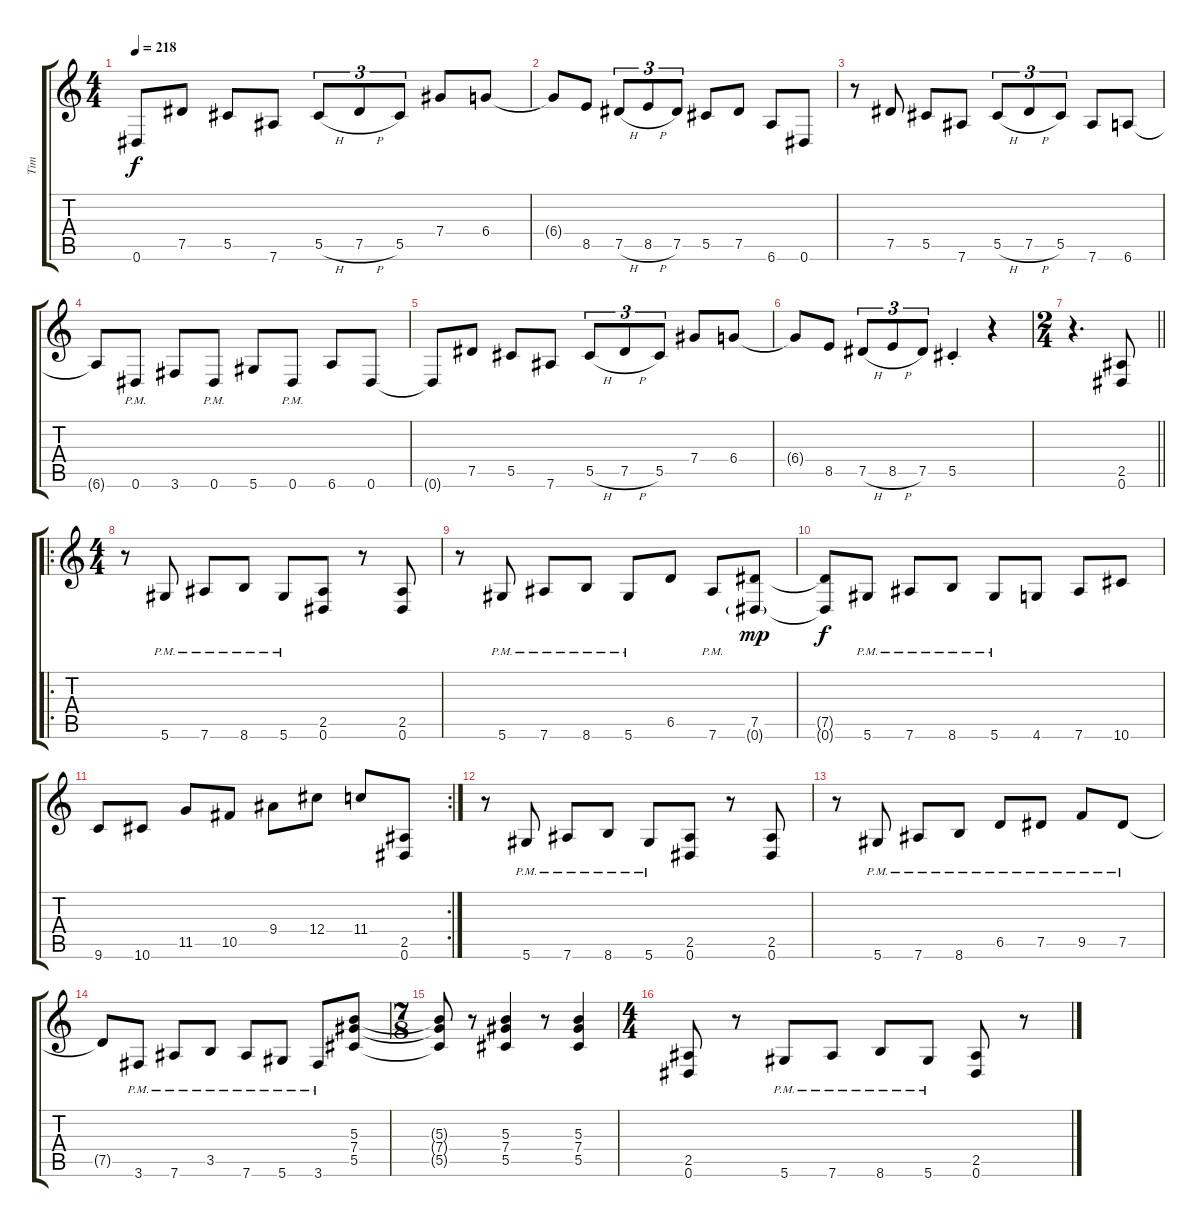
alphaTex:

\track ("Tim" "Tim") {instrument overdrivenguitar}
\staff {score tabs}
\tuning (Eb4 Bb3 Gb3 Db3 Ab2 Eb2) {hide}
\ts (4 4)
\tempo 218
\clef g2
\ks c
0.6{t}.8{dy f} 7.5.8 5.5.8 7.6.8 5.5{h}.8{tu (3 2)} 7.5{h}.8{tu (3 2)} 5.5.8{tu (3 2)} 7.4.8 6.4.8 |
6.4{t}.8 8.5.8 7.5{h}.8{tu (3 2)} 8.5{h}.8{tu (3 2)} 7.5.8{tu (3 2)} 5.5.8 7.5.8 6.6.8 0.6.8 |
r.8 7.5.8 5.5.8 7.6.8 5.5{h}.8{tu (3 2)} 7.5{h}.8{tu (3 2)} 5.5.8{tu (3 2)} 7.6.8 6.6.8 |
6.6{t}.8 0.6{pm}.8 3.6.8 0.6{pm}.8 5.6.8 0.6{pm}.8 6.6.8 0.6.8 |
0.6{t}.8 7.5.8 5.5.8 7.6.8 5.5{h}.8{tu (3 2)} 7.5{h}.8{tu (3 2)} 5.5.8{tu (3 2)} 7.4.8 6.4.8 |
6.4{t}.8 8.5.8 7.5{h}.8{tu (3 2)} 8.5{h}.8{tu (3 2)} 7.5.8{tu (3 2)} 5.5{st}.4 r.4 |
\ts (2 4)
\barLineRight lightlight
r.4{d} (2.5 0.6).8 |
\ro
\ts (4 4)
r.8 5.6{pm}.8 7.6{pm}.8 8.6{pm}.8 5.6{pm}.8 (2.5 0.6).8 r.8 (2.5 0.6).8 |
r.8 5.6{pm}.8 7.6{pm}.8 8.6{pm}.8 5.6{pm}.8 6.5.8 7.6{pm}.8 (7.5 0.6{g}).8{dy mp} |
(7.5{t} 0.6{t}).8{dy f} 5.6{pm}.8 7.6{pm}.8 8.6{pm}.8 5.6{pm}.8 4.6.8 7.6.8 10.6.8 |
\rc 2
9.6.8 10.6.8 11.5.8 10.5.8 9.4.8 12.4.8 11.4.8 (2.5 0.6).8 |
r.8 5.6{pm}.8 7.6{pm}.8 8.6{pm}.8 5.6{pm}.8 (2.5 0.6).8 r.8 (2.5 0.6).8 |
r.8 5.6{pm}.8 7.6{pm}.8 8.6{pm}.8 6.5{pm}.8 7.5{pm}.8 9.5{pm}.8 7.5{pm}.8 |
7.5{t}.8 3.6{pm}.8 7.6{pm}.8 3.5{pm}.8 7.6{pm}.8 5.6{pm}.8 3.6{pm}.8 (5.3 7.4 5.5).8 |
\ts (7 8)
(5.3{t} 7.4{t} 5.5{t}).8 r.8 (5.3 7.4 5.5).4 r.8 (5.3 7.4 5.5).4 |
\ts (4 4)
(2.5 0.6).8 r.8 5.6{pm}.8 7.6{pm}.8 8.6{pm}.8 5.6{pm}.8 (2.5 0.6).8 r.8
